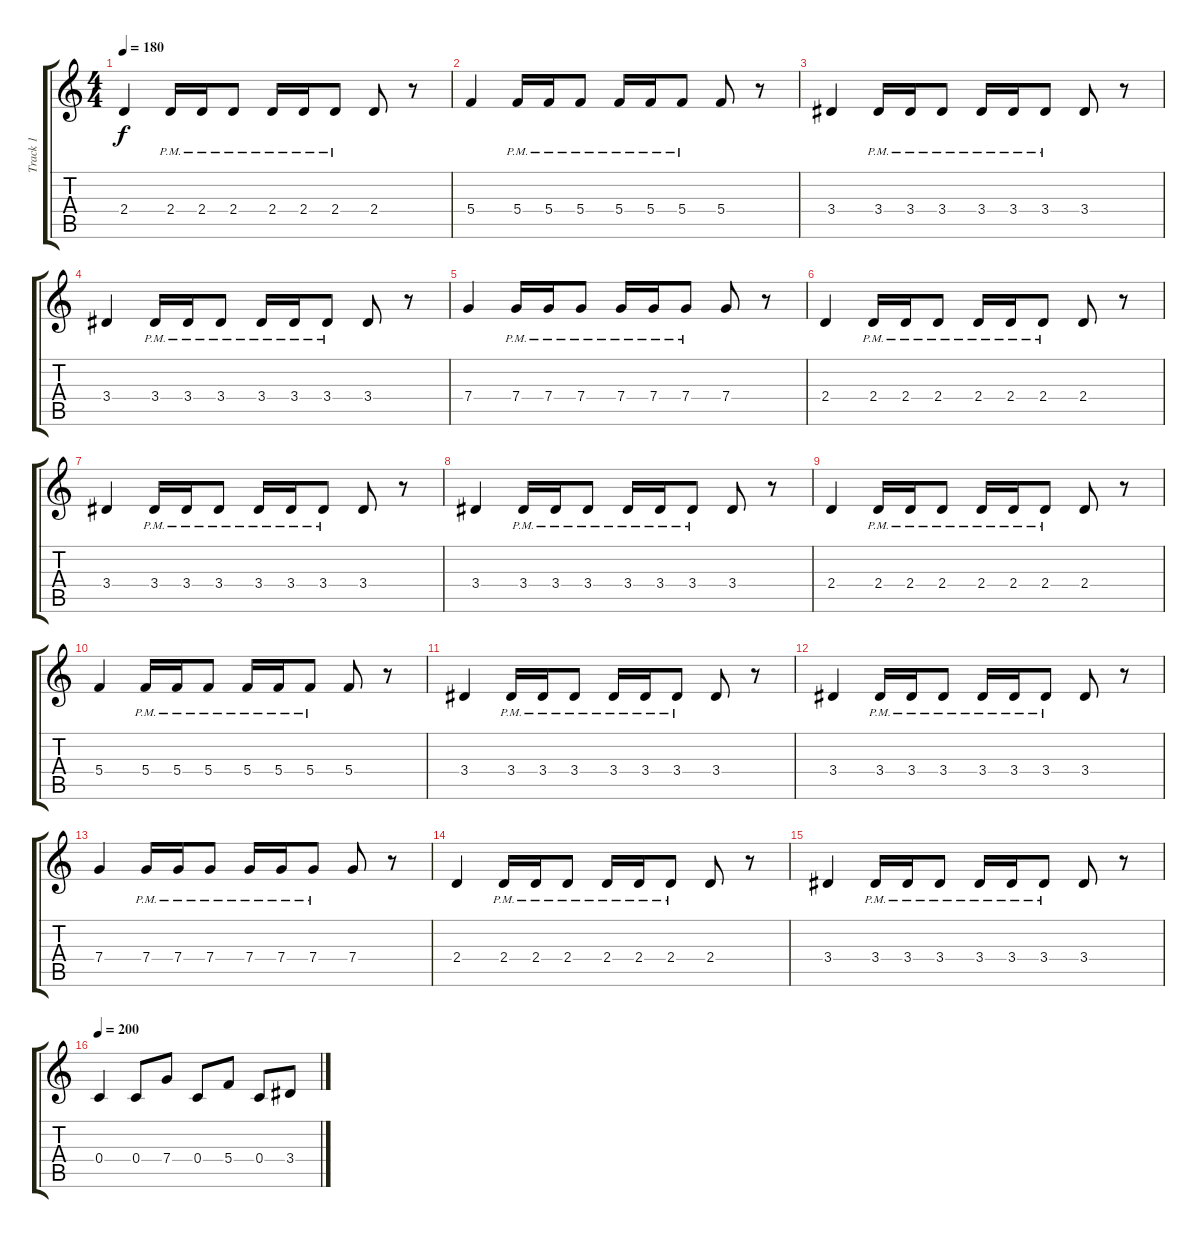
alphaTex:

\track ("Track 1" "Track 1") {instrument overdrivenguitar}
\staff {score tabs}
\tuning (D4 A3 F3 C3 G2 C2) {hide}
\ts (4 4)
\tempo 180
\clef g2
\ks c
2.4.4{dy f} 2.4{pm}.16 2.4{pm}.16 2.4{pm}.8 2.4{pm}.16 2.4{pm}.16 2.4{pm}.8 2.4.8 r.8 |
5.4.4 5.4{pm}.16 5.4{pm}.16 5.4{pm}.8 5.4{pm}.16 5.4{pm}.16 5.4{pm}.8 5.4.8 r.8 |
3.4.4 3.4{pm}.16 3.4{pm}.16 3.4{pm}.8 3.4{pm}.16 3.4{pm}.16 3.4{pm}.8 3.4.8 r.8 |
3.4.4 3.4{pm}.16 3.4{pm}.16 3.4{pm}.8 3.4{pm}.16 3.4{pm}.16 3.4{pm}.8 3.4.8 r.8 |
7.4.4 7.4{pm}.16 7.4{pm}.16 7.4{pm}.8 7.4{pm}.16 7.4{pm}.16 7.4{pm}.8 7.4.8 r.8 |
2.4.4 2.4{pm}.16 2.4{pm}.16 2.4{pm}.8 2.4{pm}.16 2.4{pm}.16 2.4{pm}.8 2.4.8 r.8 |
3.4.4 3.4{pm}.16 3.4{pm}.16 3.4{pm}.8 3.4{pm}.16 3.4{pm}.16 3.4{pm}.8 3.4.8 r.8 |
3.4.4 3.4{pm}.16 3.4{pm}.16 3.4{pm}.8 3.4{pm}.16 3.4{pm}.16 3.4{pm}.8 3.4.8 r.8 |
2.4.4 2.4{pm}.16 2.4{pm}.16 2.4{pm}.8 2.4{pm}.16 2.4{pm}.16 2.4{pm}.8 2.4.8 r.8 |
5.4.4 5.4{pm}.16 5.4{pm}.16 5.4{pm}.8 5.4{pm}.16 5.4{pm}.16 5.4{pm}.8 5.4.8 r.8 |
3.4.4 3.4{pm}.16 3.4{pm}.16 3.4{pm}.8 3.4{pm}.16 3.4{pm}.16 3.4{pm}.8 3.4.8 r.8 |
3.4.4 3.4{pm}.16 3.4{pm}.16 3.4{pm}.8 3.4{pm}.16 3.4{pm}.16 3.4{pm}.8 3.4.8 r.8 |
7.4.4 7.4{pm}.16 7.4{pm}.16 7.4{pm}.8 7.4{pm}.16 7.4{pm}.16 7.4{pm}.8 7.4.8 r.8 |
2.4.4 2.4{pm}.16 2.4{pm}.16 2.4{pm}.8 2.4{pm}.16 2.4{pm}.16 2.4{pm}.8 2.4.8 r.8 |
3.4.4 3.4{pm}.16 3.4{pm}.16 3.4{pm}.8 3.4{pm}.16 3.4{pm}.16 3.4{pm}.8 3.4.8 r.8 |
\tempo 200
0.4.4 0.4.8 7.4.8 0.4.8 5.4.8 0.4.8 3.4.8
